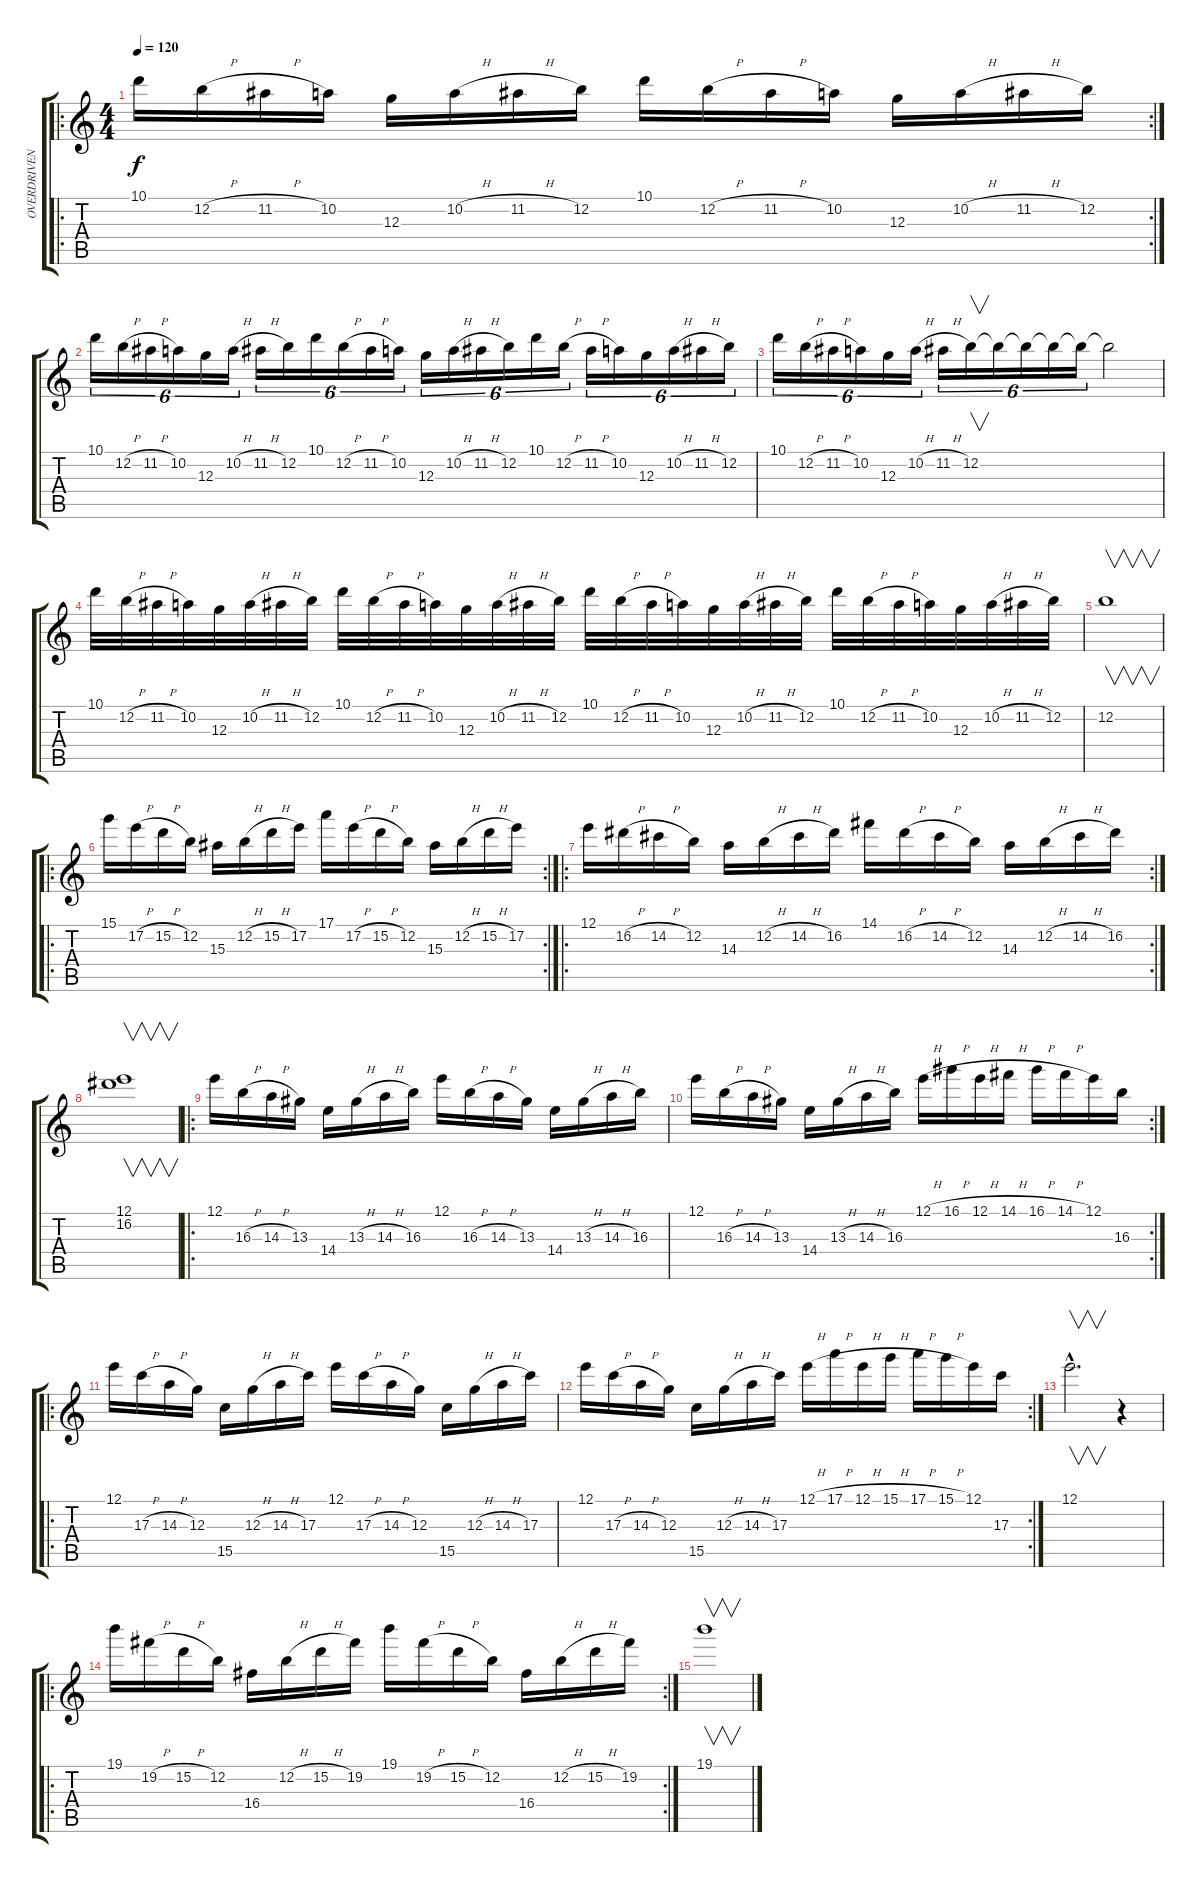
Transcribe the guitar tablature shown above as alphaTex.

\track ("OVERDRIVEN" "OVERDRIVEN") {instrument overdrivenguitar}
\staff {score tabs}
\tuning (E4 B3 G3 D3 A2 E2) {hide}
\ro
\rc 2
\ts (4 4)
\tempo 120
\clef g2
\ks c
10.1.16{dy f instrument overdrivenguitar} 12.2{h}.16 11.2{h}.16 10.2.16 12.3.16 10.2{h}.16 11.2{h}.16 12.2.16 10.1.16 12.2{h}.16 11.2{h}.16 10.2.16 12.3.16 10.2{h}.16 11.2{h}.16 12.2.16 |
10.1.16{tu (6 4)} 12.2{h}.16{tu (6 4)} 11.2{h}.16{tu (6 4)} 10.2.16{tu (6 4)} 12.3.16{tu (6 4)} 10.2{h}.16{tu (6 4)} 11.2{h}.16{tu (6 4)} 12.2.16{tu (6 4)} 10.1.16{tu (6 4)} 12.2{h}.16{tu (6 4)} 11.2{h}.16{tu (6 4)} 10.2.16{tu (6 4)} 12.3.16{tu (6 4)} 10.2{h}.16{tu (6 4)} 11.2{h}.16{tu (6 4)} 12.2.16{tu (6 4)} 10.1.16{tu (6 4)} 12.2{h}.16{tu (6 4)} 11.2{h}.16{tu (6 4)} 10.2.16{tu (6 4)} 12.3.16{tu (6 4)} 10.2{h}.16{tu (6 4)} 11.2{h}.16{tu (6 4)} 12.2.16{tu (6 4)} |
10.1.16{tu (6 4)} 12.2{h}.16{tu (6 4)} 11.2{h}.16{tu (6 4)} 10.2.16{tu (6 4)} 12.3.16{tu (6 4)} 10.2{h}.16{tu (6 4)} 11.2{h}.16{tu (6 4)} 12.2.16{v tu (6 4)} 12.2{t}.16{tu (6 4)} 12.2{t}.16{tu (6 4)} 12.2{t}.16{tu (6 4)} 12.2{t}.16{tu (6 4)} 12.2{t}.2 |
10.1.32 12.2{h}.32 11.2{h}.32 10.2.32 12.3.32 10.2{h}.32 11.2{h}.32 12.2.32 10.1.32 12.2{h}.32 11.2{h}.32 10.2.32 12.3.32 10.2{h}.32 11.2{h}.32 12.2.32 10.1.32 12.2{h}.32 11.2{h}.32 10.2.32 12.3.32 10.2{h}.32 11.2{h}.32 12.2.32 10.1.32 12.2{h}.32 11.2{h}.32 10.2.32 12.3.32 10.2{h}.32 11.2{h}.32 12.2.32 |
12.2.1{v} |
\ro
\rc 2
15.1.16 17.2{h}.16 15.2{h}.16 12.2.16 15.3.16 12.2{h}.16 15.2{h}.16 17.2.16 17.1.16 17.2{h}.16 15.2{h}.16 12.2.16 15.3.16 12.2{h}.16 15.2{h}.16 17.2.16 |
\ro
\rc 2
12.1.16 16.2{h}.16 14.2{h}.16 12.2.16 14.3.16 12.2{h}.16 14.2{h}.16 16.2.16 14.1.16 16.2{h}.16 14.2{h}.16 12.2.16 14.3.16 12.2{h}.16 14.2{h}.16 16.2.16 |
(12.1 16.2).1{v} |
\ro
12.1.16 16.3{h}.16 14.3{h}.16 13.3.16 14.4.16 13.3{h}.16 14.3{h}.16 16.3.16 12.1.16 16.3{h}.16 14.3{h}.16 13.3.16 14.4.16 13.3{h}.16 14.3{h}.16 16.3.16 |
\rc 2
12.1.16 16.3{h}.16 14.3{h}.16 13.3.16 14.4.16 13.3{h}.16 14.3{h}.16 16.3.16 12.1{h}.16 16.1{h}.16 12.1{h}.16 14.1{h}.16 16.1{h}.16 14.1{h}.16 12.1.16 16.3.16 |
\ro
12.1.16 17.3{h}.16 14.3{h}.16 12.3.16 15.5.16 12.3{h}.16 14.3{h}.16 17.3.16 12.1.16 17.3{h}.16 14.3{h}.16 12.3.16 15.5.16 12.3{h}.16 14.3{h}.16 17.3.16 |
\rc 2
12.1.16 17.3{h}.16 14.3{h}.16 12.3.16 15.5.16 12.3{h}.16 14.3{h}.16 17.3.16 12.1{h}.16 17.1{h}.16 12.1{h}.16 15.1{h}.16 17.1{h}.16 15.1{h}.16 12.1.16 17.3.16 |
12.1{hac}.2{v d} r.4 |
\ro
\rc 2
19.1.16 19.2{h}.16 15.2{h}.16 12.2.16 16.4.16 12.2{h}.16 15.2{h}.16 19.2.16 19.1.16 19.2{h}.16 15.2{h}.16 12.2.16 16.4.16 12.2{h}.16 15.2{h}.16 19.2.16 |
19.1.1{v}
